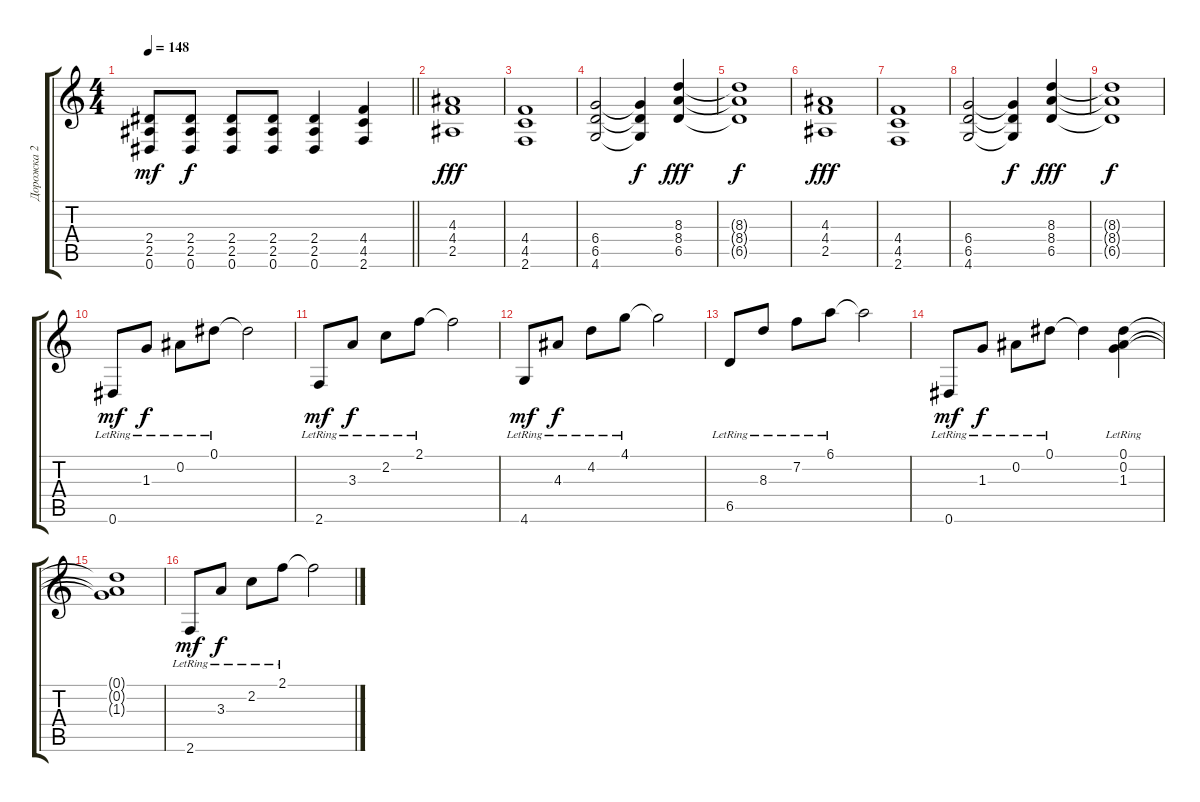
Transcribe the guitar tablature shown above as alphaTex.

\track ("Дорожка 2" "Дорожка 2") {instrument acousticguitarsteel}
\staff {score tabs}
\tuning (Eb4 Bb3 Gb3 Db3 Ab2 Eb2) {hide}
\ts (4 4)
\tempo 148
\clef g2
\barLineRight lightlight
\ks c
(2.4{t} 2.5{t} 0.6{t}).8{dy mf} (2.4 2.5 0.6).8{dy f} (2.4 2.5 0.6).8 (2.4 2.5 0.6).8 (2.4 2.5 0.6).4 (4.4 4.5 2.6).4 |
(4.3 4.4 2.5).1{dy fff} |
(4.4 4.5 2.6).1 |
(6.4 6.5 4.6).2 (6.4{t} 6.5{t} 4.6{t}).4{dy f} (8.3 8.4 6.5).4{dy fff} |
(8.3{t} 8.4{t} 6.5{t}).1{dy f} |
(4.3 4.4 2.5).1{dy fff} |
(4.4 4.5 2.6).1 |
(6.4 6.5 4.6).2 (6.4{t} 6.5{t} 4.6{t}).4{dy f} (8.3 8.4 6.5).4{dy fff} |
(8.3{t} 8.4{t} 6.5{t}).1{dy f} |
0.6{lr}.8{dy mf volume 16 instrument electricguitarclean} 1.3{lr}.8{dy f} 0.2{lr}.8 0.1{lr}.8 0.1{t}.2 |
2.6{lr}.8{dy mf} 3.3{lr}.8{dy f} 2.2{lr}.8 2.1{lr}.8 2.1{t}.2 |
4.6{lr}.8{dy mf} 4.3{lr}.8{dy f} 4.2{lr}.8 4.1{lr}.8 4.1{t}.2 |
6.5{lr}.8 8.3{lr}.8 7.2{lr}.8 6.1{lr}.8 6.1{t}.2 |
0.6{lr}.8{dy mf} 1.3{lr}.8{dy f} 0.2{lr}.8 0.1{lr}.8 0.1{t}.4 (0.1{lr} 0.2{lr} 1.3{lr}).4 |
(0.1{t} 0.2{t} 1.3{t}).1 |
2.6{lr}.8{dy mf} 3.3{lr}.8{dy f} 2.2{lr}.8 2.1{lr}.8 2.1{t}.2
